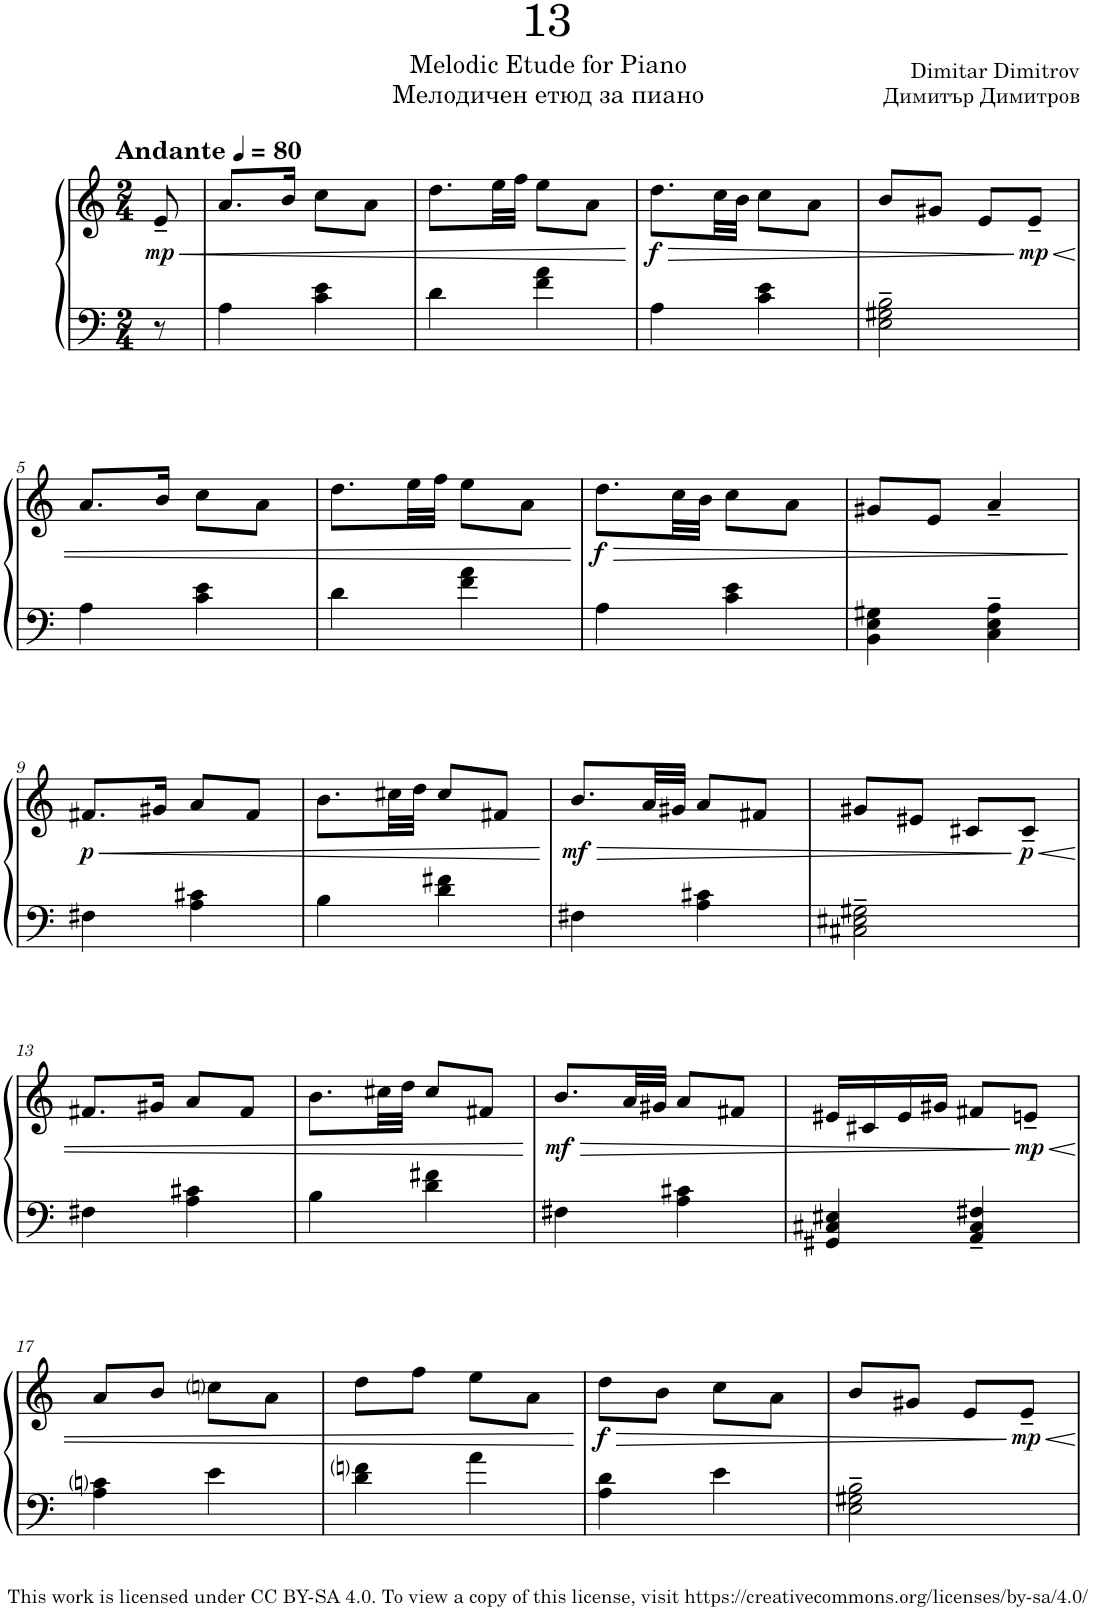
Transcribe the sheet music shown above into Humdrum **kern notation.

**kern	**kern	**dynam
*part1	*part1	*part1
*staff2	*staff1	*staff1/2
*I"Acoustic Grand Piano	*	*
*I'Pno	*	*
*clefF4	*clefG2	*
*k[]	*k[]	*
*M2/4	*M2/4	*
*MM80	*MM80	*
=	=	=
!	!LO:TX:a:B:t=Andante	!
!	!	!LO:HP:b
!	!	!LO:DY:n=1:b
8r	8e~/	< mp
=1	=1	=1
4A\	8.a/L	.
.	16b/Jk	.
4c\ 4e\	8cc\L	.
.	8a\J	.
=2	=2	=2
4d\	8.dd\L	.
.	32ee\LL	.
.	32ff\JJJ	.
4f\ 4a\	8ee\L	.
.	8a\J	.
.	.	[
=3	=3	=3
!	!	!LO:HP:b
!	!	!LO:DY:n=1:b
4A\	8.dd\L	> f
.	32cc\LL	.
.	32b\JJJ	.
4c\ 4e\	8cc\L	.
.	8a\J	.
=4	=4	=4
2E\~ 2G#X\~ 2B\~	8b/L	.
.	8g#X/J	.
.	8e/L	.
!	!	!LO:HP:n=1:b
!	!	!LO:DY:n=1:b
.	8e~/J	] < mp
!!LO:LB:g=z
=5	=5	=5
4A\	8.a/L	.
.	16b/Jk	.
4c\ 4e\	8cc\L	.
.	8a\J	.
=6	=6	=6
4d\	8.dd\L	.
.	32ee\LL	.
.	32ff\JJJ	.
4f\ 4a\	8ee\L	.
.	8a\J	.
.	.	[
=7	=7	=7
!	!	!LO:HP:b
!	!	!LO:DY:n=1:b
4A\	8.dd\L	> f
.	32cc\LL	.
.	32b\JJJ	.
4c\ 4e\	8cc\L	.
.	8a\J	.
=8	=8	=8
4BB\ 4E\ 4G#X\	8g#X/L	.
.	8e/J	.
4C\~ 4E\~ 4A\~	4a~/	.
.	.	]
!!LO:LB:g=z
=9	=9	=9
!	!	!LO:HP:b
!	!	!LO:DY:n=1:b
4F#X\	8.f#X/L	< p
.	16g#X/Jk	.
4A\ 4c#X\	8a/L	.
.	8f#/J	.
=10	=10	=10
4B\	8.b\L	.
.	32cc#X\LL	.
.	32dd\JJJ	.
4d\ 4f#X\	8cc#/L	.
.	8f#X/J	.
.	.	[
=11	=11	=11
!	!	!LO:HP:b
!	!	!LO:DY:n=1:b
4F#X\	8.b/L	> mf
.	32a/LL	.
.	32g#X/JJJ	.
4A\ 4c#X\	8a/L	.
.	8f#X/J	.
=12	=12	=12
2C#X\~ 2E#X\~ 2G#X\~	8g#X/L	.
.	8e#X/J	.
.	8c#X/L	.
!	!	!LO:HP:n=1:b
!	!	!LO:DY:n=1:b
.	8c#~/J	] < p
!!LO:LB:g=z
=13	=13	=13
4F#X\	8.f#X/L	.
.	16g#X/Jk	.
4A\ 4c#X\	8a/L	.
.	8f#/J	.
=14	=14	=14
4B\	8.b\L	.
.	32cc#X\LL	.
.	32dd\JJJ	.
4d\ 4f#X\	8cc#/L	.
.	8f#X/J	.
.	.	[
=15	=15	=15
!	!	!LO:HP:b
!	!	!LO:DY:n=1:b
4F#X\	8.b/L	> mf
.	32a/LL	.
.	32g#X/JJJ	.
4A\ 4c#X\	8a/L	.
.	8f#X/J	.
=16	=16	=16
4GG#X/ 4C#X/ 4E#X/	16e#X/LL	.
.	16c#X/	.
.	16e#/	.
.	16g#X/JJ	.
4AA/~ 4C#/~ 4F#X/~	8f#X/L	.
!	!	!LO:HP:n=1:b
!	!	!LO:DY:n=1:b
.	8en~/J	] < mp
!!LO:LB:g=z
=17	=17	=17
4A\ 4cni\	8a/L	.
.	8b/J	.
4e\	8ccni\L	.
.	8a\J	.
=18	=18	=18
4d\ 4fni\	8dd\L	.
.	8ff\J	.
4a\	8ee\L	.
.	8a\J	.
.	.	[
=19	=19	=19
!	!	!LO:HP:b
!	!	!LO:DY:n=1:b
4A\ 4d\	8dd\L	> f
.	8b\J	.
4e\	8cc\L	.
.	8a\J	.
=20	=20	=20
2E\~ 2G#X\~ 2B\~	8b/L	.
.	8g#X/J	.
.	8e/L	.
!	!	!LO:DY:n=1:b
.	8e~/J	] mp
=	=	=
*-	*-	*-
